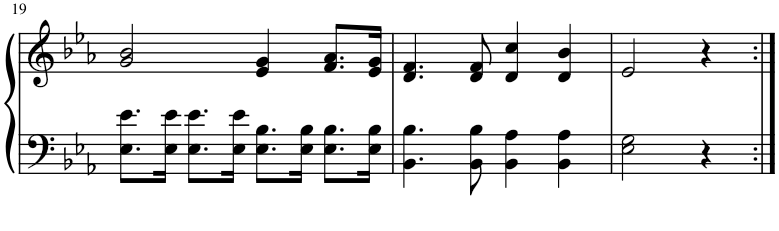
**kern	**kern
*part1	*part1
*staff2	*staff1
*I"Piano	*
*I'Pno.	*
!!LO:PB:g=z
*clefF4	*clefG2
*k[b-e-a-]	*k[b-e-a-]
*M4/4	*M4/4
=19	=19
8.E-\ 8.e-\L	2g/ 2b-/
16E-\ 16e-\Jk	.
8.E-\ 8.e-\L	.
16E-\ 16e-\Jk	.
8.E-\ 8.B-\L	4e-/ 4g/
16E-\ 16B-\Jk	.
8.E-\ 8.B-\L	8.f/ 8.a-/L
16E-\ 16B-\Jk	16e-/ 16g/Jk
=20	=20
4.BB-\ 4.B-\	4.d/ 4.f/
8BB-\ 8B-\	8d/ 8f/
4BB-\ 4A-\	4d/ 4cc/
4BB-\ 4A-\	4d/ 4b-/
=21	=21
2E-\ 2G\	2e-/
4r	4r
=:|!	=:|!
*-	*-
